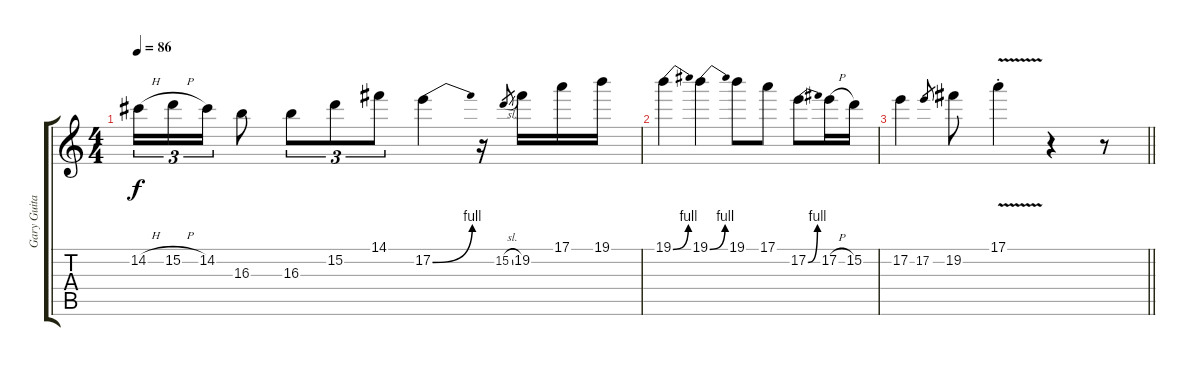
\track ("Gary Guitar" "Gary Guita") {instrument overdrivenguitar}
\staff {score tabs}
\tuning (E4 B3 G3 D3 A2 E2) {hide}
\ts (4 4)
\tempo 86
\clef g2
\ks c
14.2{h}.16{tu (3 2) dy f} 15.2{h}.16{tu (3 2)} 14.2.16{tu (3 2)} 16.3.8 16.3.8{tu (3 2)} 15.2.8{tu (3 2)} 14.1.8{tu (3 2)} 17.2{be (bend 0 0 60 4)}.4 r.16 15.2{sl}.8{gr} 19.2.16 17.1.16 19.1.16 |
19.1{be (bend 0 0 60 4)}.4 19.1{be (bend 0 0 60 4)}.4 19.1.8 17.1.8 17.2{be (bend 0 0 60 4)}.8 17.2{h}.16 15.2.16 |
\barLineRight lightlight
17.2.4 17.2.8{gr} 19.2.8 17.1{v st}.4 r.4 r.8
